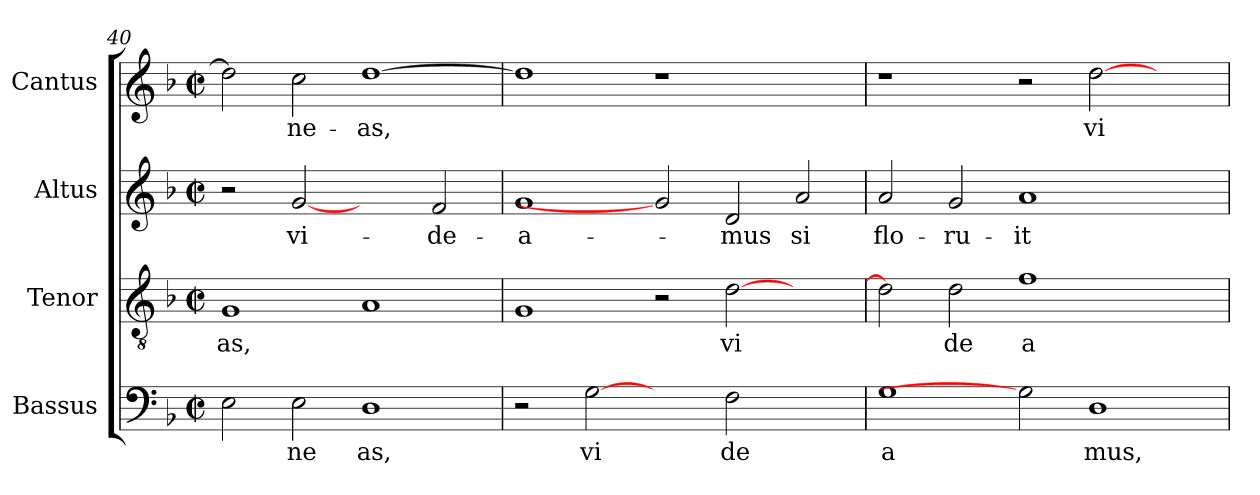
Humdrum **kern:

**kern	**text	**kern	**text	**kern	**text	**kern	**text
*part4	*part4	*part3	*part3	*part2	*part2	*part1	*part1
*staff4	*staff4	*staff3	*staff3	*staff2	*staff2	*staff1	*staff1
*I"Bassus	*	*I"Tenor	*	*I"Altus	*	*I"Cantus	*
*clefF4	*	*clefGv2	*	*clefG2	*	*clefG2	*
*k[b-]	*	*k[b-]	*	*k[b-]	*	*k[b-]	*
*F:	*	*F:	*	*F:	*	*F:	*
*M2/2	*	*M2/2	*	*M2/2	*	*M2/2	*
*met(c|)	*	*met(c|)	*	*met(c|)	*	*met(c|)	*
=40	=40	=40	=40	=40	=40	=40	=40
!	!LO:LY:b:cj	!	!LO:LY:b:cj	!	!	!	!LO:LY:b:cj
2E\	.	1G	as,	2r	.	2dd\]	.
!	!LO:LY:b:cj	!	!	!	!LO:LY:b:cj	!	!LO:LY:b:cj
2E\	ne	.	.	[2g	vi-	2cc\	ne-
!	!LO:LY:b:cj	!	!LO:LY:b:cj	!	!	!	!LO:LY:b:cj
1D	as,	1A	.	2ryy	.	[>1dd	-as,
!	!	!	!	!	!LO:LY:b:cj	!	!
.	.	.	.	2f/	-de-	.	.
=41	=41	=41	=41	=41	=41	=41	=41
!	!	!	!LO:LY:b:cj	!	!LO:LY:b:cj	!	!LO:LY:b:cj
2r	.	1G	.	1g	-a-	1dd]	.
!	!LO:LY:b:cj	!	!	!	!	!	!
[2G	vi	.	.	.	.	.	.
2ryy	.	2r	.	2g]	.	1r	.
!	!LO:LY:b:cj	!	!LO:LY:b:cj	!	!LO:LY:b:cj	!	!
2F\	de	[>2d\	vi	2d/	-mus	.	.
!	!	!	!	!	!LO:LY:b:cj	!	!
2ryy	.	2ryy	.	2a/	si	2ryy	.
=42	=42	=42	=42	=42	=42	=42	=42
!	!LO:LY:b:cj	!	!LO:LY:b:cj	!	!LO:LY:b:cj	!	!
1G	a	2d\]	.	2a/	flo-	1r	.
!	!	!	!LO:LY:b:cj	!	!LO:LY:b:cj	!	!
.	.	2d\	de	2g/	-ru-	.	.
!	!	!	!LO:LY:b:cj	!	!LO:LY:b:cj	!	!
2G]	.	1f	a	1a	-it	2r	.
!	!LO:LY:b:cj	!	!	!	!	!	!LO:LY:b:cj
1D	mus,	.	.	.	.	[>2dd\	vi-
.	.	2ryy	.	2ryy	.	2ryy	.
=	=	=	=	=	=	=	=
*-	*-	*-	*-	*-	*-	*-	*-
